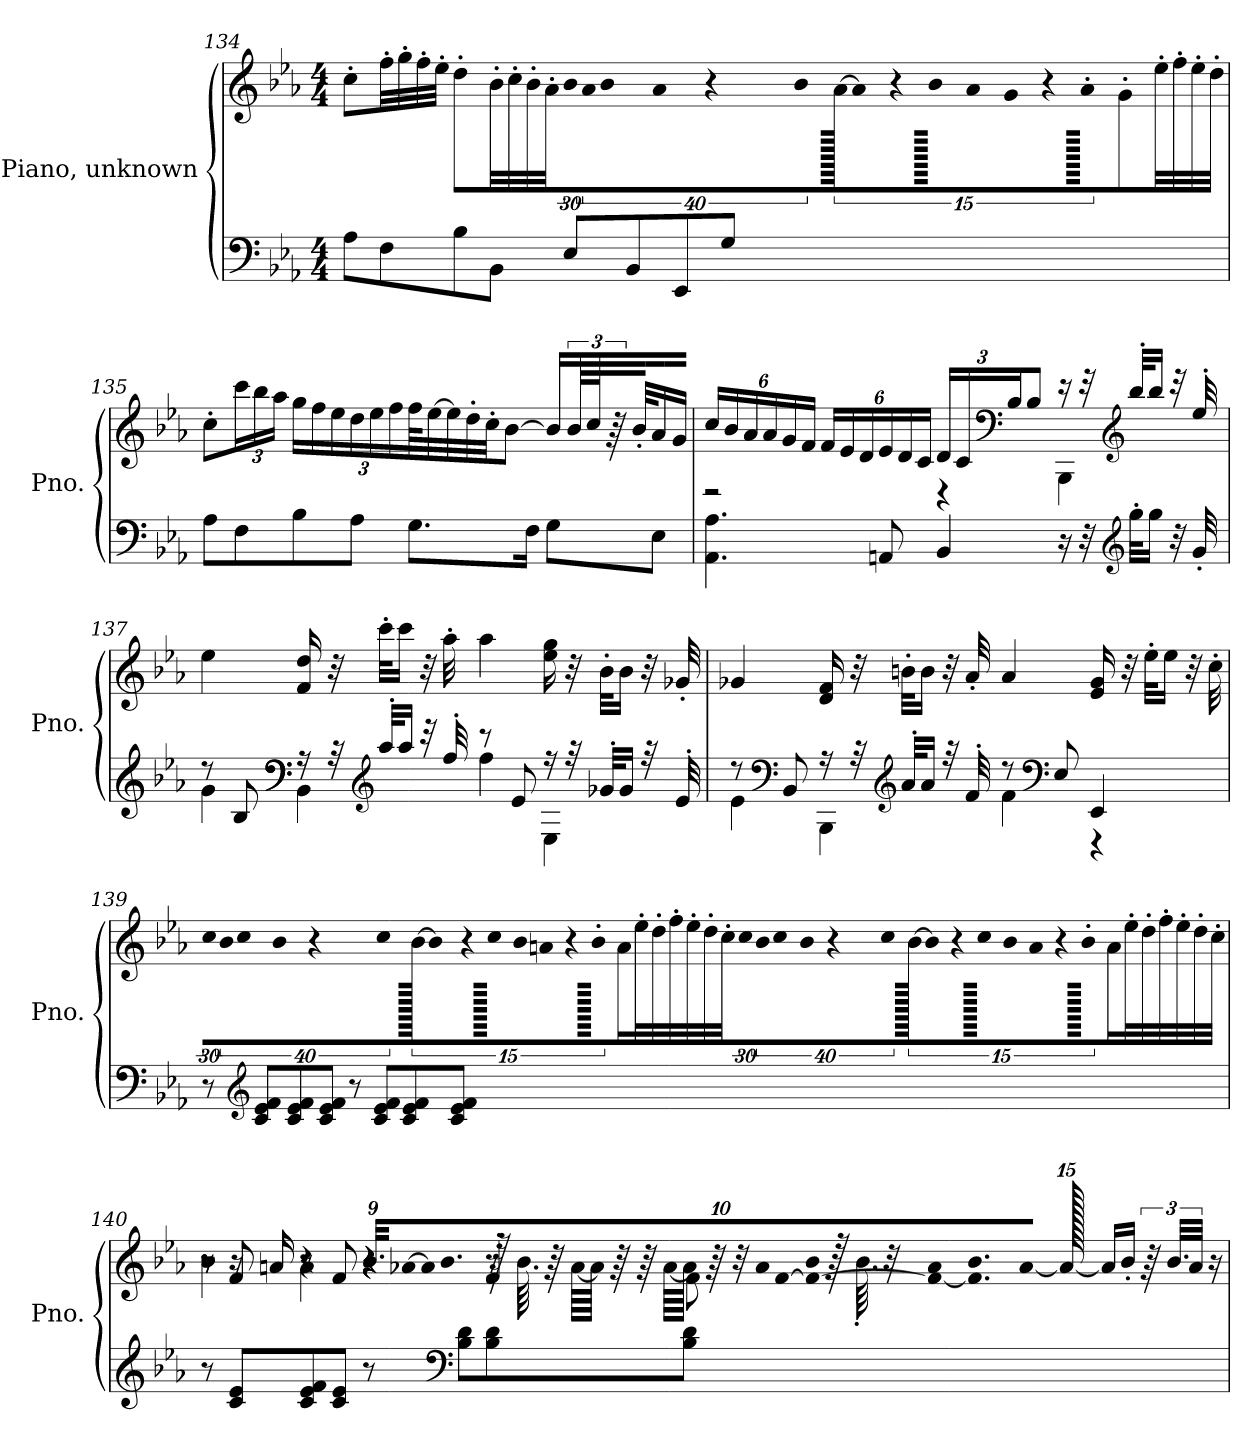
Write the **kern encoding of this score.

**kern	**kern
*part1	*part1
*staff2	*staff1
*I"Piano, unknown	*
*I'Pno.	*
!!LO:LB:g=z
*clefF4	*clefG2
*k[b-e-a-]	*k[b-e-a-]
*M4/4	*M4/4
=134	=134
8A-\L	8cc'\L
8F\	32ff'\LL
.	32gg'\
.	32ff'\
.	32ee-'\JJJ
8B-\	8dd'\L
8BB-\J	32b-'\LL
.	32cc'\
.	32b-'\
.	32a-'\
!	!LO:N:vis=64
8E-/L	960%17b-\K
!	!LO:N:vis=32
.	640%23a-\
!	!LO:N:vis=64
.	960%17b-\L
!	!LO:N:vis=64
.	960%17a-\JJJJ
!	!LO:N:vis=64
.	960%17r
.	1920ryy
!	!LO:N:vis=64
.	960%17b-/LLLL
8BB-/	[1920a-/
.	640%11a-/JJJ]
!	!LO:N:vis=64
.	960%17r
.	1920ryy
!	!LO:N:vis=64
.	960%17b-/LLLL
!	!LO:N:vis=64
.	960%17a-/
!	!LO:N:vis=64
.	960%17g/JJJJ
!	!LO:N:vis=64
.	960%17r
.	1920ryy
!	!LO:N:vis=64
.	960%17a-'\KKKL
8EE-/	8g'\
8G/J	32ee-'\LL
.	32ff'\
.	32ee-'\
.	32dd'\JJJ
!!LO:LB:g=z
=135	=135
8A-\L	8cc'\L
*	*Xbrackettup
8F\	24ccc\L
.	24bb-\
.	24aa-\JJ
8B-\	24gg\LL
.	24ff\
.	24ee-\
8A-\J	24dd\
.	24ee-\
.	24ff\
8.G\L	96ff\KL
.	[48ee-\
.	32ee-\]
.	32dd'\
.	32cc'\JJ
.	[8b-\J
16F\Jk	.
8G\L	16b-\LL]
*	*brackettup
.	96b-\LL
.	96cc\JJJJ
.	96r
.	32b-'/KLL
8E-\J	16a-/
.	16g/JJ
!!LO:LB:g=z
=136	=136
*	*Xbrackettup
*	*^
4.AA-\ 4.A-\	24cc/LL	2r
.	24b-/	.
.	24a-/	.
.	24a-/	.
.	24g/	.
.	24f/JJ	.
.	24f/LL	.
.	24e-/	.
.	24d/	.
8AAn/	24e-/	.
.	24d/	.
.	24c/JJ	.
4BB-/	24d/LL	4r
.	24c/	.
*	*clefF4	*
.	24B-/J	.
.	8B-/J	.
16r	16r	4BBB-\
32r	32r	.
*clefG2	*clefG2	*
32gg'\KLL	32bb-'/KLL	.
16gg\JJ	16bb-/JJ	.
32r	32r	.
32g'/	32ee-'/	.
*	*v	*v
!!LO:LB:g=z
=137	=137
*^	*
8r	4g\	4ee-\
8B-/	.	.
*clefF4	*	*
16r	4BB-\	16f/ 16dd/
32r	.	32r
*clefG2	*	*
32aa-'/KLL	.	32ccc'\KLL
16aa-/JJ	.	16ccc\JJ
32r	.	32r
32ff'/	.	32aa-'\
8r	4ff\	4aa-\
8e-/	.	.
16r	4E-\	16ee-\ 16gg\
32r	.	32r
32g-X'/KLL	.	32b-'\KLL
16g-/JJ	.	16b-\JJ
32r	.	32r
32e-'/	.	32g-X'/
!!LO:PB:g=z
=138	=138	=138
8r	4e-\	4g-X/
*clefF4	*	*
8BB-/	.	.
16r	4BBB-\	16d/ 16f/
32r	.	32r
*clefG2	*	*
32a-'/KLL	.	32bn'\KLL
16a-/JJ	.	16b\JJ
32r	.	32r
32f'/	.	32a-'/
8r	4f\	4a-/
*clefF4	*	*
8E-/	.	.
4EE-/	4r	16e-/ 16g-/
.	.	32r
.	.	32ee-'\KLL
.	.	16ee-\JJ
.	.	32r
.	.	32cc'\
*v	*v	*
!!LO:LB:g=z
=139	=139
*	*brackettup
!	!LO:N:vis=64
8r	960%17cc\KLLL
!	!LO:N:vis=32
.	640%23b-\
!	!LO:N:vis=64
.	960%17cc\L
!	!LO:N:vis=64
.	960%17b-\JJJJ
!	!LO:N:vis=64
.	960%17r
.	1920ryy
!	!LO:N:vis=64
.	960%17cc\LLLL
*clefG2	*
8c/ 8e-/ 8f/L	[1920b-\
.	640%11b-\JJJ]
!	!LO:N:vis=64
.	960%17r
.	1920ryy
!	!LO:N:vis=64
.	960%17cc\LLLL
!	!LO:N:vis=64
.	960%17b-\
!	!LO:N:vis=64
.	960%17an\JJJJ
!	!LO:N:vis=64
.	960%17r
.	1920ryy
!	!LO:N:vis=64
.	960%17b-'\
8c/ 8e-/ 8f/	16a\LL
.	32ee-'\L
.	32dd'\
8c/ 8e-/ 8f/J	32ff'\
.	32ee-'\
.	32dd'\
.	32cc'\
!	!LO:N:vis=64
8r	960%17cc\K
!	!LO:N:vis=32
.	640%23b-\
!	!LO:N:vis=64
.	960%17cc\L
!	!LO:N:vis=64
.	960%17b-\JJJJ
!	!LO:N:vis=64
.	960%17r
.	1920ryy
!	!LO:N:vis=64
.	960%17cc\LLLL
8c/ 8e-/ 8f/L	[1920b-\
.	640%11b-\JJJ]
!	!LO:N:vis=64
.	960%17r
.	1920ryy
!	!LO:N:vis=64
.	960%17cc\LLLL
!	!LO:N:vis=64
.	960%17b-\
!	!LO:N:vis=64
.	960%17a\JJJJ
!	!LO:N:vis=64
.	960%17r
.	1920ryy
!	!LO:N:vis=64
.	960%17b-'\
8c/ 8e-/ 8f/	16a\LL
.	32ee-'\L
.	32dd'\
8c/ 8e-/ 8f/J	32ff'\
.	32ee-'\
.	32dd'\
.	32cc'\JJJ
!!LO:LB:g=z
=140	=140
*	*^
*	*	*^
*	*	*	*^
8r	8r	4b-\	8r	2r
8c/ 8e-/L	16r	.	8f/	.
.	16an/	.	.	.
8c/ 8e-/ 8f/	8r	4a\	4r	.
8c/ 8e-/J	8f/	.	.	.
*	*Xbrackettup	*	*	*
8r	36.b-/LLL	4r	4r	4r
!	!LO:N:vis=64	!	!	!
.	[640%9a-X/L	.	.	.
!	!LO:N:vis=64	!	!	!
.	640%9a-/J]	.	.	.
.	36.b-/	.	.	.
!	!LO:N:vis=64	!	!	!
.	640%9a-/L	.	.	.
*clefF4	*	*	*	*
8B-\ 8d\L	.	.	.	.
!	!LO:N:vis=64	!	!	!
.	[640%9f/J	.	.	.
!	!LO:N:vis=32	!	!	!
.	1920%53f/_ 1920%53b-/	.	.	.
!	!LO:N:vis=32	!	!	!
.	1920%53f/_ 1920%53a-/	.	.	.
.	36.f/] 36.b-/	.	.	.
.	[960%13a-/JJJk	.	.	.
8B-\ 8d\	1920a-/_	128r	4f'/	8r
.	16a-/LL]	.	.	.
.	.	64.b-\	.	.
.	.	64r	.	.
.	.	[64a-\LLLL	.	.
.	.	64a-\JJJJ]	.	.
.	16b-'/JJ	.	.	.
.	.	64r	.	.
.	.	64r	.	.
.	.	[64a-\LLLL	.	.
8B-\ 8d\J	.	64a-\JJJJ]	.	8f\
*	*brackettup	*	*	*
.	96r	.	.	.
.	48.b-/LLL	.	.	.
.	.	64r	.	.
.	.	32r	.	.
.	48a-/JJJ	.	.	.
.	.	128r	.	.
.	16r	.	.	.
.	.	64.b-'\	.	.
.	.	32r	.	.
1920ryy	.	1920ryy	1920ryy	1920ryy
*	*v	*v	*v	*v
=	=
*-	*-
